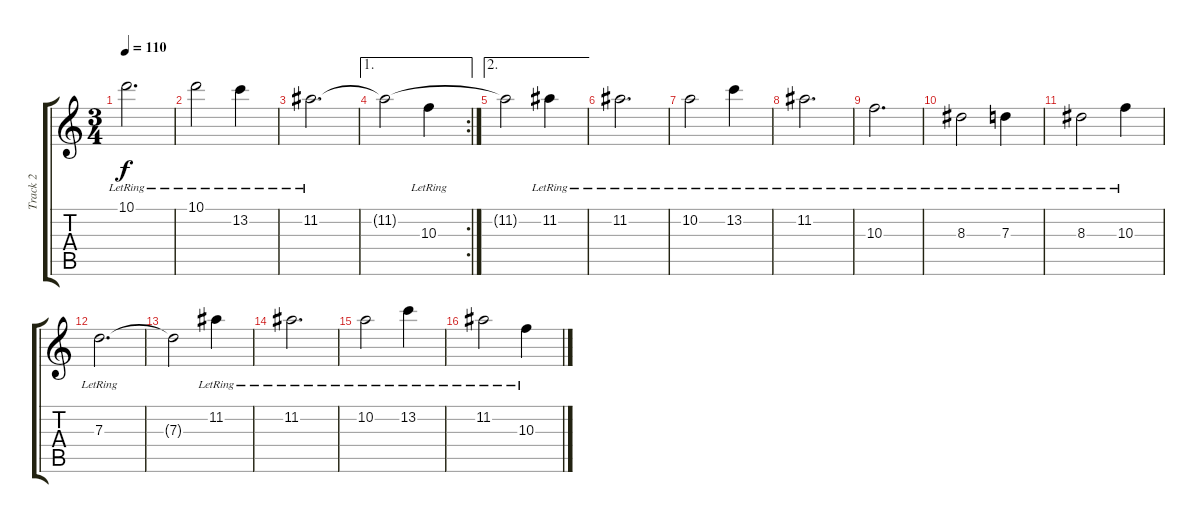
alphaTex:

\track ("Track 2" "Track 2") {instrument acousticguitarsteel}
\staff {score tabs}
\tuning (E4 B3 G3 D3 A2 E2) {hide}
\ts (3 4)
\tempo 110
\clef g2
\ks c
10.1{lr}.2{d dy f} |
10.1{lr}.2 13.2{lr}.4 |
11.2{lr}.2{d} |
\ae 1
\rc 2
11.2{t}.2 10.3{lr}.4 |
\ae 2
11.2{t}.2 11.2{lr}.4 |
11.2{lr}.2{d} |
10.2{lr}.2 13.2{lr}.4 |
11.2{lr}.2{d} |
10.3{lr}.2{d} |
8.3{lr}.2 7.3{lr}.4 |
8.3{lr}.2 10.3{lr}.4 |
7.3{lr}.2{d} |
7.3{t}.2 11.2{lr}.4 |
11.2{lr}.2{d} |
10.2{lr}.2 13.2{lr}.4 |
11.2{lr}.2 10.3{lr}.4
